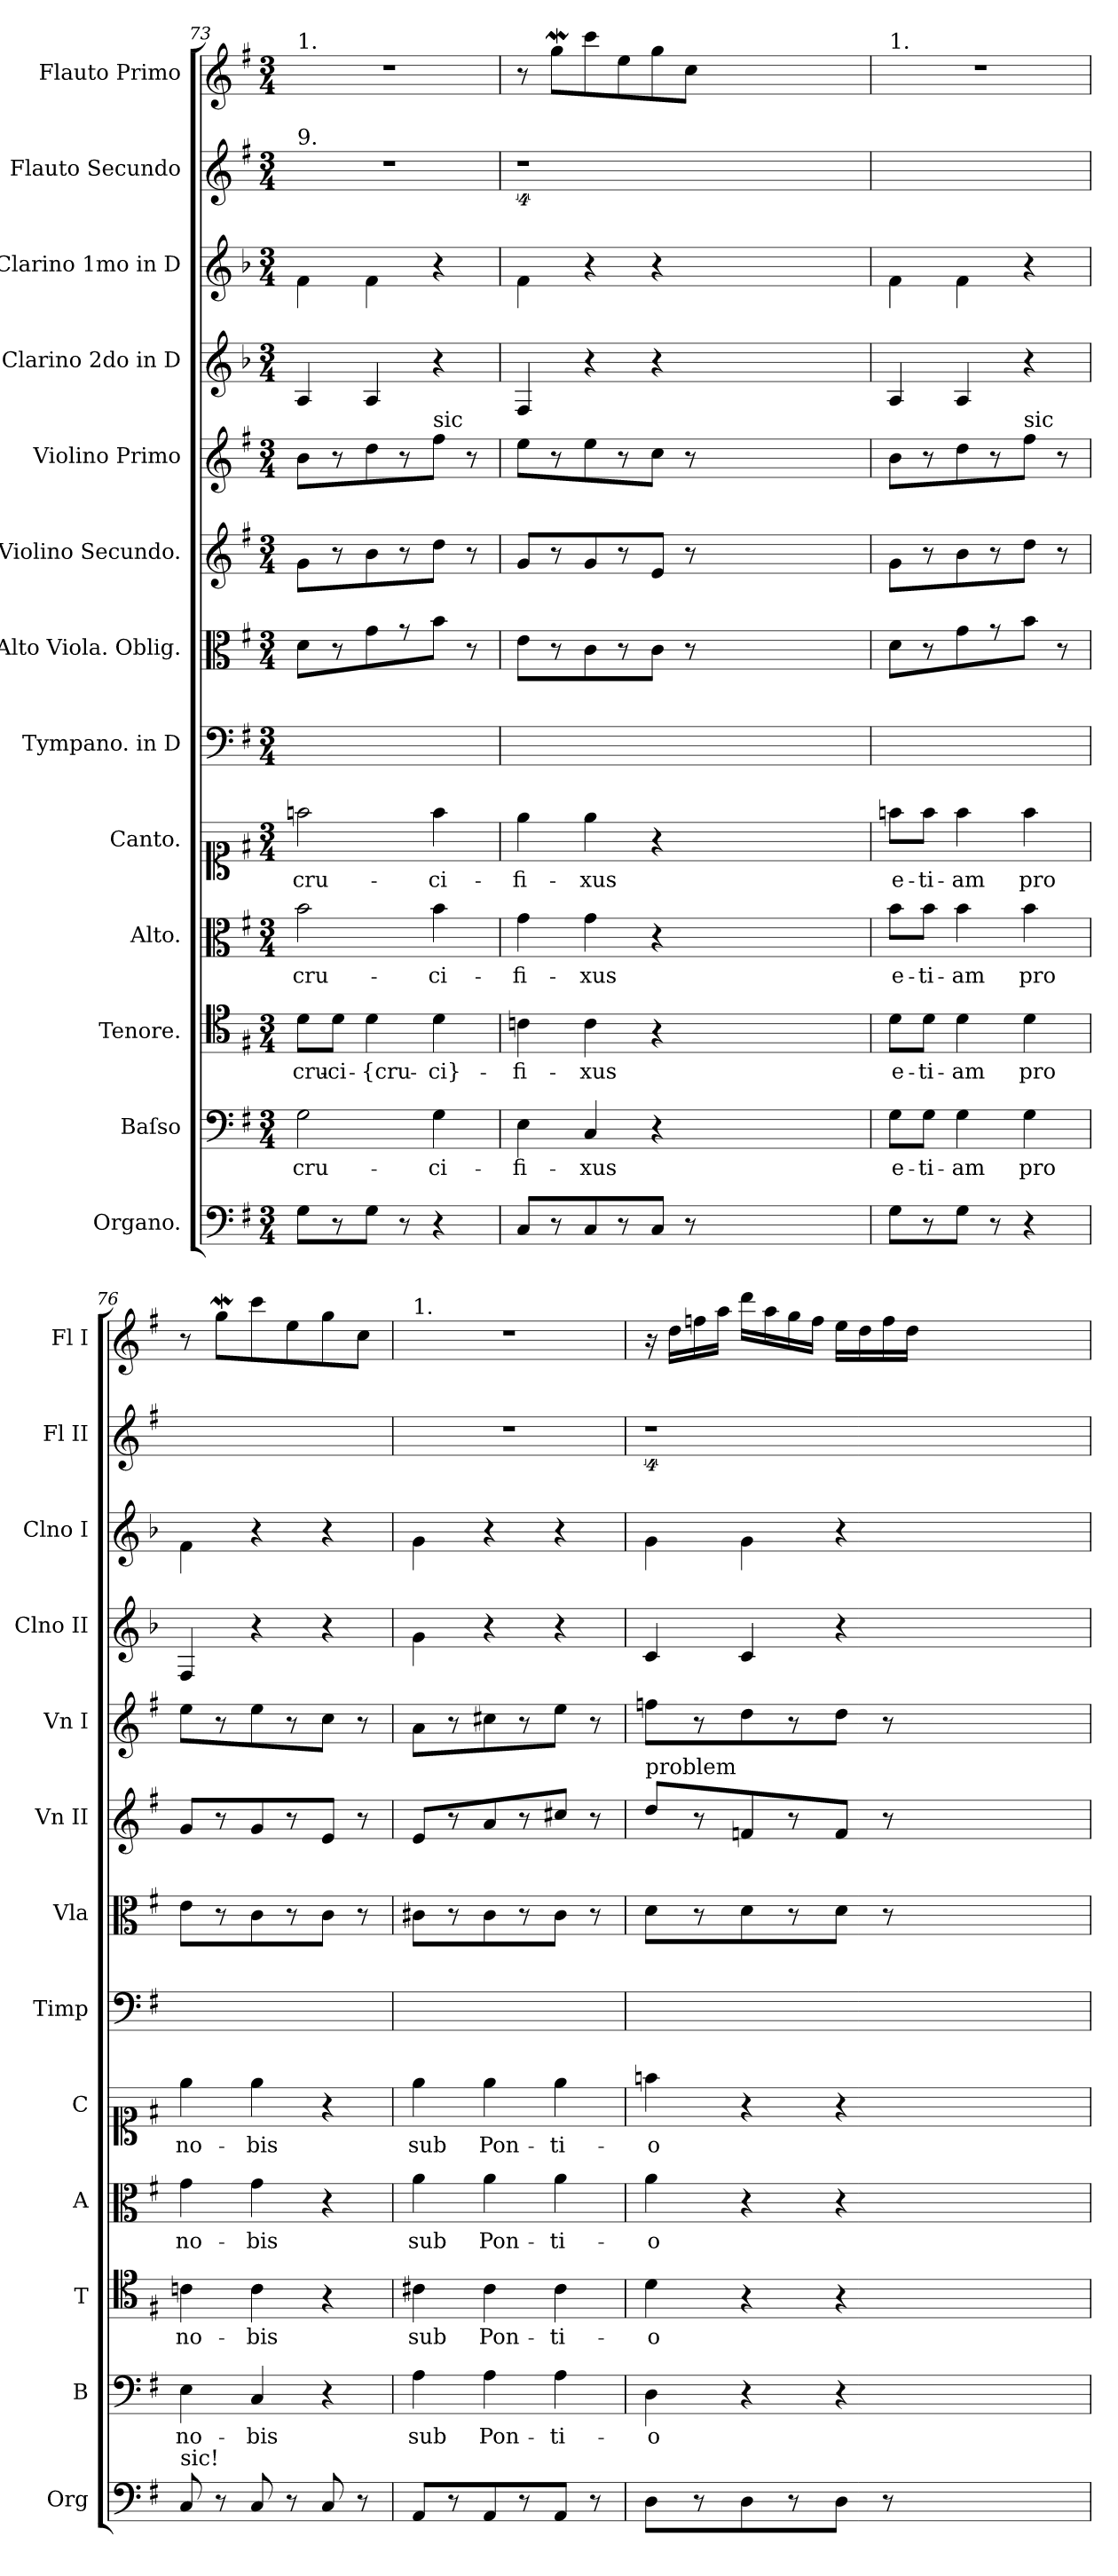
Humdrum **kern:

**kern	**kern	**text	**kern	**text	**kern	**text	**kern	**text	**kern	**kern	**kern	**kern	**kern	**kern	**kern	**kern
*part13	*part12	*part12	*part11	*part11	*part10	*part10	*part9	*part9	*part8	*part7	*part6	*part5	*part4	*part3	*part2	*part1
*staff13	*staff12	*staff12	*staff11	*staff11	*staff10	*staff10	*staff9	*staff9	*staff8	*staff7	*staff6	*staff5	*staff4	*staff3	*staff2	*staff1
*I"Organo.	*I"Baſso	*	*I"Tenore.	*	*I"Alto.	*	*I"Canto.	*	*I"Tympano. in D	*I"Alto Viola. Oblig.	*I"Violino Secundo.	*I"Violino Primo	*I"Clarino 2do in D	*I"Clarino 1mo in D	*I"Flauto Secundo	*I"Flauto Primo
*I'Org	*I'B	*	*I'T	*	*I'A	*	*I'C	*	*I'Timp	*I'Vla	*I'Vn II	*I'Vn I	*I'Clno II	*I'Clno I	*I'Fl II	*I'Fl I
*clefF4	*clefF4	*	*clefC4	*	*clefC3	*	*clefC1	*	*clefF4	*clefC3	*clefG2	*clefG2	*clefG2	*clefG2	*clefG2	*clefG2
*	*	*	*	*	*	*	*	*	*	*	*	*	*ITrd-1c-2	*ITrd-1c-2	*	*
*k[f#]	*k[f#]	*	*k[f#]	*	*k[f#]	*	*k[f#]	*	*k[f#]	*k[f#]	*k[f#]	*k[f#]	*k[f#]	*k[f#]	*k[f#]	*k[f#]
*M3/4	*M3/4	*	*M3/4	*	*M3/4	*	*M3/4	*	*M3/4	*M3/4	*M3/4	*M3/4	*M3/4	*M3/4	*M3/4	*M3/4
=73	=73	=73	=73	=73	=73	=73	=73	=73	=73	=73	=73	=73	=73	=73	=73	=73
!	!	!	!	!	!	!	!	!	!	!	!	!	!	!	!	!LO:TX:a:t=1.
!	!	!	!	!	!	!	!	!	!	!	!	!	!	!	!LO:TX:a:t=9.	!
8G\L	2G\	cru-	8d\L	cru-	2b\	cru-	2ffn\	cru-	2.ryy	8d\L	8g\L	8b\L	4B/	4g\	2.r	2.r
8r	.	.	8d\J	-ci-	.	.	.	.	.	8r	8r	8r	.	.	.	.
8G\J	.	.	4d\	{cru-	.	.	.	.	.	8g\	8b\	8dd\	4B/	4g\	.	.
8r	.	.	.	.	.	.	.	.	.	8r	8r	8r	.	.	.	.
!	!	!	!	!	!	!	!	!	!	!	!	!LO:TX:a:t=sic	!	!	!	!
4r	4G\	-ci-	4d\	-ci}-	4b\	-ci-	4ff\	-ci-	.	8b\J	8dd\J	8ff#\J	4r	4r	.	.
.	.	.	.	.	.	.	.	.	.	8r	8r	8r	.	.	.	.
=74	=74	=74	=74	=74	=74	=74	=74	=74	=74	=74	=74	=74	=74	=74	=74	=74
8C/L	4E\	-fi-	4cn\	-fi-	4g\	-fi-	4ee\	-fi-	2.ryy	8e\L	8g/L	8ee\L	4G/	4g\	4%9r	8r
8r	.	.	.	.	.	.	.	.	.	8r	8r	8r	.	.	.	8ggw\L
8C/	4C/	-xus	4c\	-xus	4g\	-xus	4ee\	-xus	.	8c\	8g/	8ee\	4r	4r	.	8ccc\
8r	.	.	.	.	.	.	.	.	.	8r	8r	8r	.	.	.	8ee\
8C/J	4r	.	4r	.	4r	.	4r	.	.	8c\J	8e/J	8cc\J	4r	4r	.	8gg\
8r	.	.	.	.	.	.	.	.	.	8r	8r	8r	.	.	.	8cc\J
1.ryy	1.ryy	.	1.ryy	.	1.ryy	.	1.ryy	.	1.ryy	1.ryy	1.ryy	1.ryy	1.ryy	1.ryy	.	1.ryy
=75	=75	=75	=75	=75	=75	=75	=75	=75	=75	=75	=75	=75	=75	=75	=75	=75
!	!	!	!	!	!	!	!	!	!	!	!	!	!	!	!	!LO:TX:a:t=1.
8G\L	8G\L	e-	8d\L	e-	8b\L	e-	8ffn\L	e-	2.ryy	8d\L	8g\L	8b\L	4B/	4g\	2.ryy	2.r
8r	8G\J	-ti-	8d\J	-ti-	8b\J	-ti-	8ff\J	-ti-	.	8r	8r	8r	.	.	.	.
8G\J	4G\	-am	4d\	-am	4b\	-am	4ff\	-am	.	8g\	8b\	8dd\	4B/	4g\	.	.
8r	.	.	.	.	.	.	.	.	.	8r	8r	8r	.	.	.	.
!	!	!	!	!	!	!	!	!	!	!	!	!LO:TX:a:t=sic	!	!	!	!
4r	4G\	pro	4d\	pro	4b\	pro	4ff\	pro	.	8b\J	8dd\J	8ff#\J	4r	4r	.	.
.	.	.	.	.	.	.	.	.	.	8r	8r	8r	.	.	.	.
=76	=76	=76	=76	=76	=76	=76	=76	=76	=76	=76	=76	=76	=76	=76	=76	=76
!LO:TX:a:t=sic!	!	!	!	!	!	!	!	!	!	!	!	!	!	!	!	!
8C/	4E\	no-	4cn\	no-	4g\	no-	4ee\	no-	2.ryy	8e\L	8g/L	8ee\L	4G/	4g\	2.ryy	8r
8r	.	.	.	.	.	.	.	.	.	8r	8r	8r	.	.	.	8ggw\L
8C/	4C/	-bis	4c\	-bis	4g\	-bis	4ee\	-bis	.	8c\	8g/	8ee\	4r	4r	.	8ccc\
8r	.	.	.	.	.	.	.	.	.	8r	8r	8r	.	.	.	8ee\
8C/	4r	.	4r	.	4r	.	4r	.	.	8c\J	8e/J	8cc\J	4r	4r	.	8gg\
8r	.	.	.	.	.	.	.	.	.	8r	8r	8r	.	.	.	8cc\J
=77	=77	=77	=77	=77	=77	=77	=77	=77	=77	=77	=77	=77	=77	=77	=77	=77
!	!	!	!	!	!	!	!	!	!	!	!	!	!	!	!	!LO:TX:a:t=1.
8AA/L	4A\	sub	4c#X\	sub	4a\	sub	4ee\	sub	2.ryy	8c#X\L	8e/L	8a\L	4a\	4a\	2.r	2.r
8r	.	.	.	.	.	.	.	.	.	8r	8r	8r	.	.	.	.
8AA/	4A\	Pon-	4c#\	Pon-	4a\	Pon-	4ee\	Pon-	.	8c#\	8a/	8cc#X\	4r	4r	.	.
8r	.	.	.	.	.	.	.	.	.	8r	8r	8r	.	.	.	.
8AA/J	4A\	-ti-	4c#\	-ti-	4a\	-ti-	4ee\	-ti-	.	8c#\J	8cc#X/J	8ee\J	4r	4r	.	.
8r	.	.	.	.	.	.	.	.	.	8r	8r	8r	.	.	.	.
=78	=78	=78	=78	=78	=78	=78	=78	=78	=78	=78	=78	=78	=78	=78	=78	=78
!	!	!	!	!	!	!	!	!	!	!	!LO:TX:a:t=problem	!	!	!	!	!
8D\L	4D\	-o	4d\	-o	4a\	-o	4ffn\	-o	2.ryy	8d\L	8dd\L	8ffn\L	4d/	4a\	4%9r	16r
.	.	.	.	.	.	.	.	.	.	.	.	.	.	.	.	16dd\LL
8r	.	.	.	.	.	.	.	.	.	8r	8r	8r	.	.	.	16ffn\
.	.	.	.	.	.	.	.	.	.	.	.	.	.	.	.	16aa\JJ
8D\	4r	.	4r	.	4r	.	4r	.	.	8d\	8fn/	8dd\	4d/	4a\	.	16ddd\LL
.	.	.	.	.	.	.	.	.	.	.	.	.	.	.	.	16aa\
8r	.	.	.	.	.	.	.	.	.	8r	8r	8r	.	.	.	16gg\
.	.	.	.	.	.	.	.	.	.	.	.	.	.	.	.	16ff\JJ
8D\J	4r	.	4r	.	4r	.	4r	.	.	8d\J	8f/J	8dd\J	4r	4r	.	16ee\LL
.	.	.	.	.	.	.	.	.	.	.	.	.	.	.	.	16dd\
8r	.	.	.	.	.	.	.	.	.	8r	8r	8r	.	.	.	16ff\
.	.	.	.	.	.	.	.	.	.	.	.	.	.	.	.	16dd\JJ
1.ryy	1.ryy	.	1.ryy	.	1.ryy	.	1.ryy	.	1.ryy	1.ryy	1.ryy	1.ryy	1.ryy	1.ryy	.	1.ryy
=	=	=	=	=	=	=	=	=	=	=	=	=	=	=	=	=
*-	*-	*-	*-	*-	*-	*-	*-	*-	*-	*-	*-	*-	*-	*-	*-	*-
